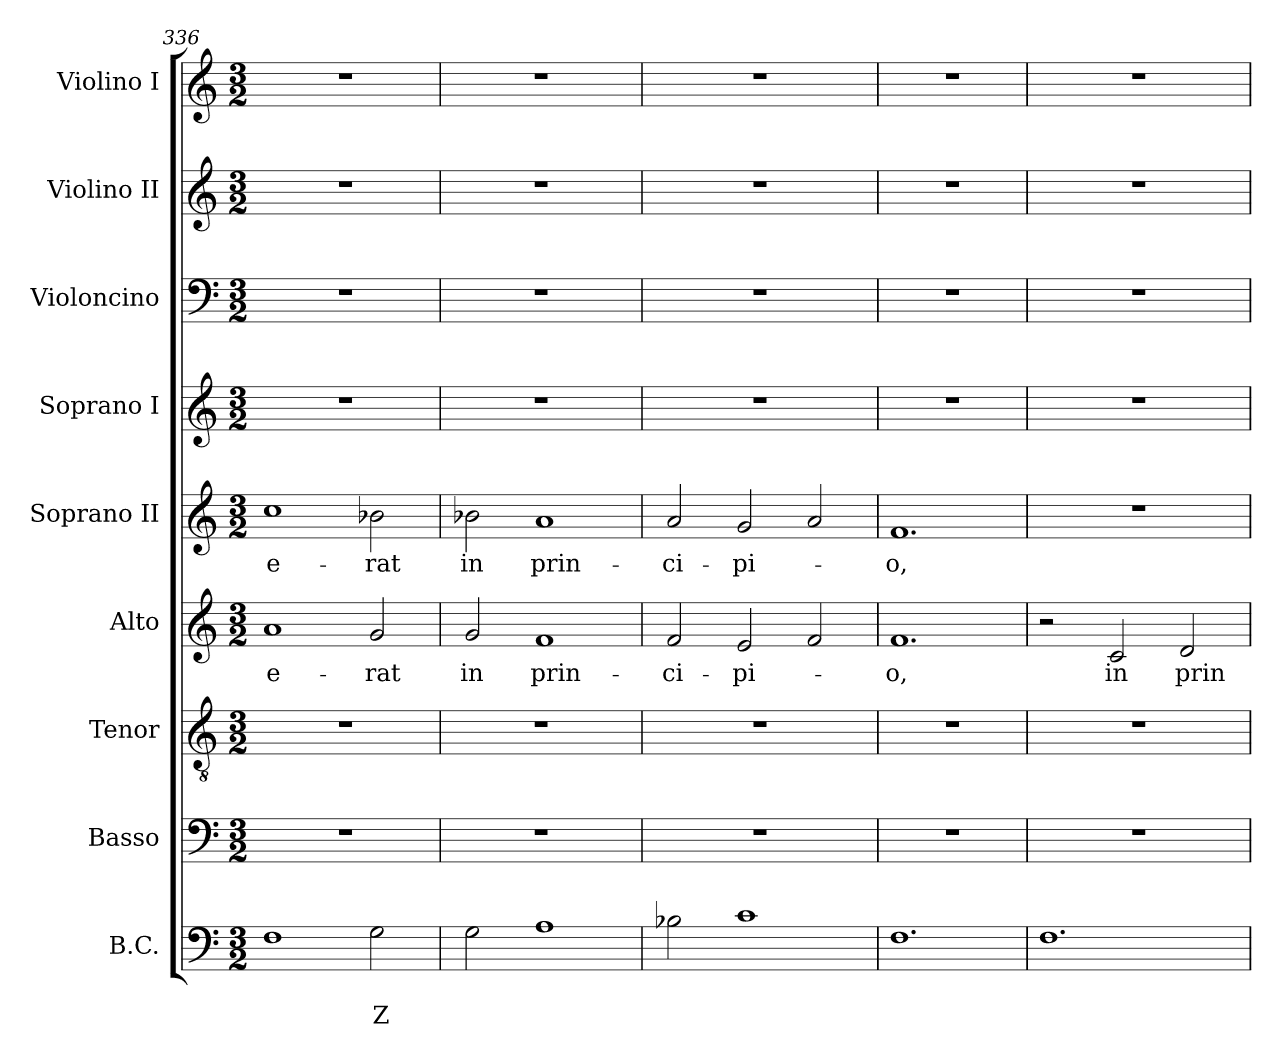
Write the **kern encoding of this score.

**kern	**text	**text	**kern	**kern	**kern	**text	**kern	**text	**kern	**kern	**kern	**kern
*part9	*part9	*part9	*part8	*part7	*part6	*part6	*part5	*part5	*part4	*part3	*part2	*part1
*staff9	*staff9	*staff9	*staff8	*staff7	*staff6	*staff6	*staff5	*staff5	*staff4	*staff3	*staff2	*staff1
*I"B.C.	*	*	*I"Basso	*I"Tenor	*I"Alto	*	*I"Soprano II	*	*I"Soprano I	*I"Violoncino	*I"Violino II	*I"Violino I
*I'BC	*	*	*I'B	*I'T	*I'A	*	*I'S 2	*	*I'S 1	*I'Vc.	*I'Vln. II	*I'Vln. I
*clefF4	*	*	*clefF4	*clefGv2	*clefG2	*	*clefG2	*	*clefG2	*clefF4	*clefG2	*clefG2
*k[]	*	*	*k[]	*k[]	*k[]	*	*k[]	*	*k[]	*k[]	*k[]	*k[]
*C:	*	*	*C:	*C:	*C:	*	*C:	*	*C:	*C:	*C:	*C:
*M3/2	*	*	*M3/2	*M3/2	*M3/2	*	*M3/2	*	*M3/2	*M3/2	*M3/2	*M3/2
=336	=336	=336	=336	=336	=336	=336	=336	=336	=336	=336	=336	=336
!	!	!	!	!	!	!LO:LY:b	!	!LO:LY:b	!	!	!	!
1F	.	.	1.r	1.r	1a	e-	1cc	e-	1.r	1.r	1.r	1.r
!	!	!LO:LY:b	!	!	!	!LO:LY:b	!	!LO:LY:b	!	!	!	!
2G\	.	Z	.	.	2g/	-rat	2b-X\	-rat	.	.	.	.
=337	=337	=337	=337	=337	=337	=337	=337	=337	=337	=337	=337	=337
!	!	!	!	!	!	!LO:LY:b	!	!LO:LY:b	!	!	!	!
2G\	.	.	1.r	1.r	2g/	in	2b-X\	in	1.r	1.r	1.r	1.r
!	!	!	!	!	!	!LO:LY:b	!	!LO:LY:b	!	!	!	!
1A	.	.	.	.	1f	prin-	1a	prin-	.	.	.	.
=338	=338	=338	=338	=338	=338	=338	=338	=338	=338	=338	=338	=338
!	!	!	!	!	!	!LO:LY:b	!	!LO:LY:b	!	!	!	!
2B-X\	.	.	1.r	1.r	2f/	-ci-	2a/	-ci-	1.r	1.r	1.r	1.r
!	!	!	!	!	!	!LO:LY:b	!	!LO:LY:b	!	!	!	!
1c	.	.	.	.	2e/	-pi-	2g/	-pi-	.	.	.	.
.	.	.	.	.	2f/	.	2a/	.	.	.	.	.
!!LO:LB:g=z
=339	=339	=339	=339	=339	=339	=339	=339	=339	=339	=339	=339	=339
!	!	!	!	!	!	!LO:LY:b	!	!LO:LY:b	!	!	!	!
1.F	.	.	1.r	1.r	1.f	-o,	1.f	-o,	1.r	1.r	1.r	1.r
=340	=340	=340	=340	=340	=340	=340	=340	=340	=340	=340	=340	=340
1.F	.	.	1.r	1.r	2r	.	1.r	.	1.r	1.r	1.r	1.r
!	!	!	!	!	!	!LO:LY:b	!	!	!	!	!	!
.	.	.	.	.	2c/	in	.	.	.	.	.	.
!	!	!	!	!	!	!LO:LY:b	!	!	!	!	!	!
.	.	.	.	.	2d/	prin-	.	.	.	.	.	.
=	=	=	=	=	=	=	=	=	=	=	=	=
*-	*-	*-	*-	*-	*-	*-	*-	*-	*-	*-	*-	*-
